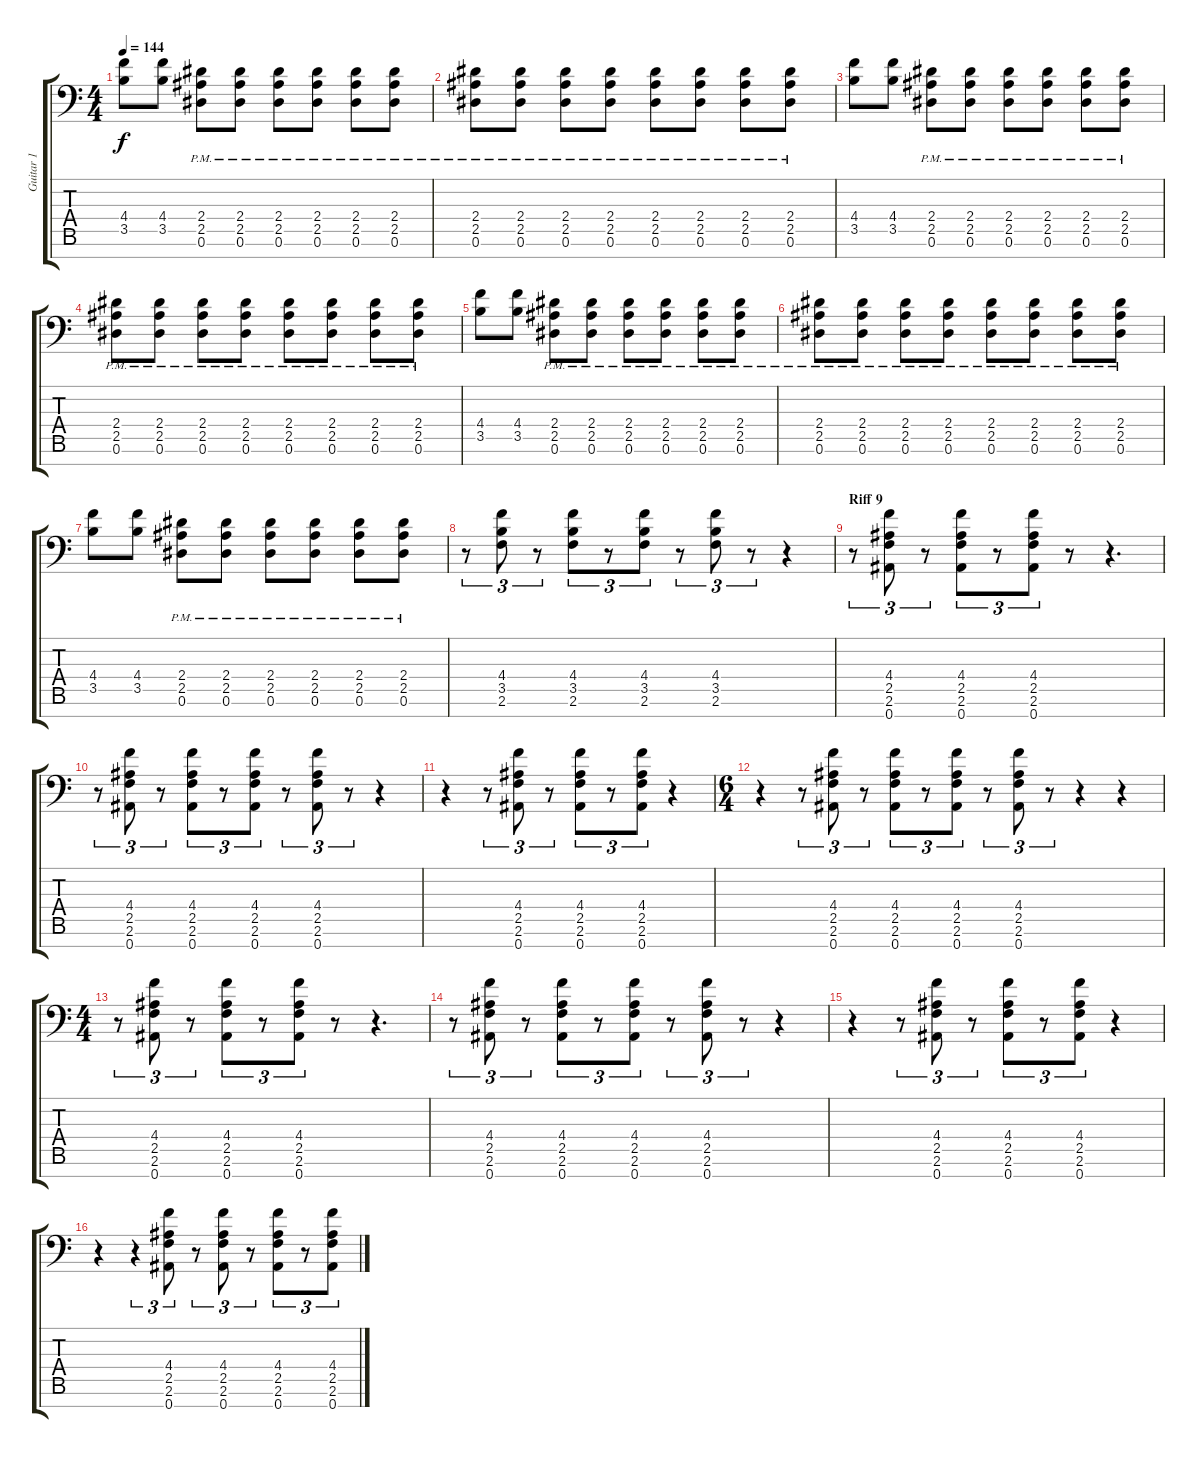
\track ("Guitar 1" "Guitar 1") {instrument distortionguitar}
\staff {score tabs}
\tuning (Eb4 Bb3 Gb3 Db3 Ab2 Eb2 Bb1) {hide}
\ts (4 4)
\tempo 144
\clef f4
\ks c
(4.4 3.5).8{dy f} (4.4 3.5).8 (2.4{pm} 2.5{pm} 0.6{pm}).8 (2.4{pm} 2.5{pm} 0.6{pm}).8 (2.4{pm} 2.5{pm} 0.6{pm}).8 (2.4{pm} 2.5{pm} 0.6{pm}).8 (2.4{pm} 2.5{pm} 0.6{pm}).8 (2.4{pm} 2.5{pm} 0.6{pm}).8 |
(2.4{pm} 2.5{pm} 0.6{pm}).8 (2.4{pm} 2.5{pm} 0.6{pm}).8 (2.4{pm} 2.5{pm} 0.6{pm}).8 (2.4{pm} 2.5{pm} 0.6{pm}).8 (2.4{pm} 2.5{pm} 0.6{pm}).8 (2.4{pm} 2.5{pm} 0.6{pm}).8 (2.4{pm} 2.5{pm} 0.6{pm}).8 (2.4{pm} 2.5{pm} 0.6{pm}).8 |
(4.4 3.5).8 (4.4 3.5).8 (2.4{pm} 2.5{pm} 0.6{pm}).8 (2.4{pm} 2.5{pm} 0.6{pm}).8 (2.4{pm} 2.5{pm} 0.6{pm}).8 (2.4{pm} 2.5{pm} 0.6{pm}).8 (2.4{pm} 2.5{pm} 0.6{pm}).8 (2.4{pm} 2.5{pm} 0.6{pm}).8 |
(2.4{pm} 2.5{pm} 0.6{pm}).8 (2.4{pm} 2.5{pm} 0.6{pm}).8 (2.4{pm} 2.5{pm} 0.6{pm}).8 (2.4{pm} 2.5{pm} 0.6{pm}).8 (2.4{pm} 2.5{pm} 0.6{pm}).8 (2.4{pm} 2.5{pm} 0.6{pm}).8 (2.4{pm} 2.5{pm} 0.6{pm}).8 (2.4{pm} 2.5{pm} 0.6{pm}).8 |
(4.4 3.5).8 (4.4 3.5).8 (2.4{pm} 2.5{pm} 0.6{pm}).8 (2.4{pm} 2.5{pm} 0.6{pm}).8 (2.4{pm} 2.5{pm} 0.6{pm}).8 (2.4{pm} 2.5{pm} 0.6{pm}).8 (2.4{pm} 2.5{pm} 0.6{pm}).8 (2.4{pm} 2.5{pm} 0.6{pm}).8 |
(2.4{pm} 2.5{pm} 0.6{pm}).8 (2.4{pm} 2.5{pm} 0.6{pm}).8 (2.4{pm} 2.5{pm} 0.6{pm}).8 (2.4{pm} 2.5{pm} 0.6{pm}).8 (2.4{pm} 2.5{pm} 0.6{pm}).8 (2.4{pm} 2.5{pm} 0.6{pm}).8 (2.4{pm} 2.5{pm} 0.6{pm}).8 (2.4{pm} 2.5{pm} 0.6{pm}).8 |
(4.4 3.5).8 (4.4 3.5).8 (2.4{pm} 2.5{pm} 0.6{pm}).8 (2.4{pm} 2.5{pm} 0.6{pm}).8 (2.4{pm} 2.5{pm} 0.6{pm}).8 (2.4{pm} 2.5{pm} 0.6{pm}).8 (2.4{pm} 2.5{pm} 0.6{pm}).8 (2.4{pm} 2.5{pm} 0.6{pm}).8 |
r.8{tu (3 2)} (4.4 3.5 2.6).8{tu (3 2)} r.8{tu (3 2)} (4.4 3.5 2.6).8{tu (3 2)} r.8{tu (3 2)} (4.4 3.5 2.6).8{tu (3 2)} r.8{tu (3 2)} (4.4 3.5 2.6).8{tu (3 2)} r.8{tu (3 2)} r.4 |
\section ("" "Riff 9")
r.8{tu (3 2)} (4.4 2.5 2.6 0.7).8{tu (3 2)} r.8{tu (3 2)} (4.4 2.5 2.6 0.7).8{tu (3 2)} r.8{tu (3 2)} (4.4 2.5 2.6 0.7).8{tu (3 2)} r.8 r.4{d} |
r.8{tu (3 2)} (4.4 2.5 2.6 0.7).8{tu (3 2)} r.8{tu (3 2)} (4.4 2.5 2.6 0.7).8{tu (3 2)} r.8{tu (3 2)} (4.4 2.5 2.6 0.7).8{tu (3 2)} r.8{tu (3 2)} (4.4 2.5 2.6 0.7).8{tu (3 2)} r.8{tu (3 2)} r.4 |
r.4 r.8{tu (3 2)} (4.4 2.5 2.6 0.7).8{tu (3 2)} r.8{tu (3 2)} (4.4 2.5 2.6 0.7).8{tu (3 2)} r.8{tu (3 2)} (4.4 2.5 2.6 0.7).8{tu (3 2)} r.4 |
\ts (6 4)
r.4 r.8{tu (3 2)} (4.4 2.5 2.6 0.7).8{tu (3 2)} r.8{tu (3 2)} (4.4 2.5 2.6 0.7).8{tu (3 2)} r.8{tu (3 2)} (4.4 2.5 2.6 0.7).8{tu (3 2)} r.8{tu (3 2)} (4.4 2.5 2.6 0.7).8{tu (3 2)} r.8{tu (3 2)} r.4 r.4 |
\ts (4 4)
r.8{tu (3 2)} (4.4 2.5 2.6 0.7).8{tu (3 2)} r.8{tu (3 2)} (4.4 2.5 2.6 0.7).8{tu (3 2)} r.8{tu (3 2)} (4.4 2.5 2.6 0.7).8{tu (3 2)} r.8 r.4{d} |
r.8{tu (3 2)} (4.4 2.5 2.6 0.7).8{tu (3 2)} r.8{tu (3 2)} (4.4 2.5 2.6 0.7).8{tu (3 2)} r.8{tu (3 2)} (4.4 2.5 2.6 0.7).8{tu (3 2)} r.8{tu (3 2)} (4.4 2.5 2.6 0.7).8{tu (3 2)} r.8{tu (3 2)} r.4 |
r.4 r.8{tu (3 2)} (4.4 2.5 2.6 0.7).8{tu (3 2)} r.8{tu (3 2)} (4.4 2.5 2.6 0.7).8{tu (3 2)} r.8{tu (3 2)} (4.4 2.5 2.6 0.7).8{tu (3 2)} r.4 |
r.4 r.4{tu (3 2)} (4.4 2.5 2.6 0.7).8{tu (3 2)} r.8{tu (3 2)} (4.4 2.5 2.6 0.7).8{tu (3 2)} r.8{tu (3 2)} (4.4 2.5 2.6 0.7).8{tu (3 2)} r.8{tu (3 2)} (4.4 2.5 2.6 0.7).8{tu (3 2)}
